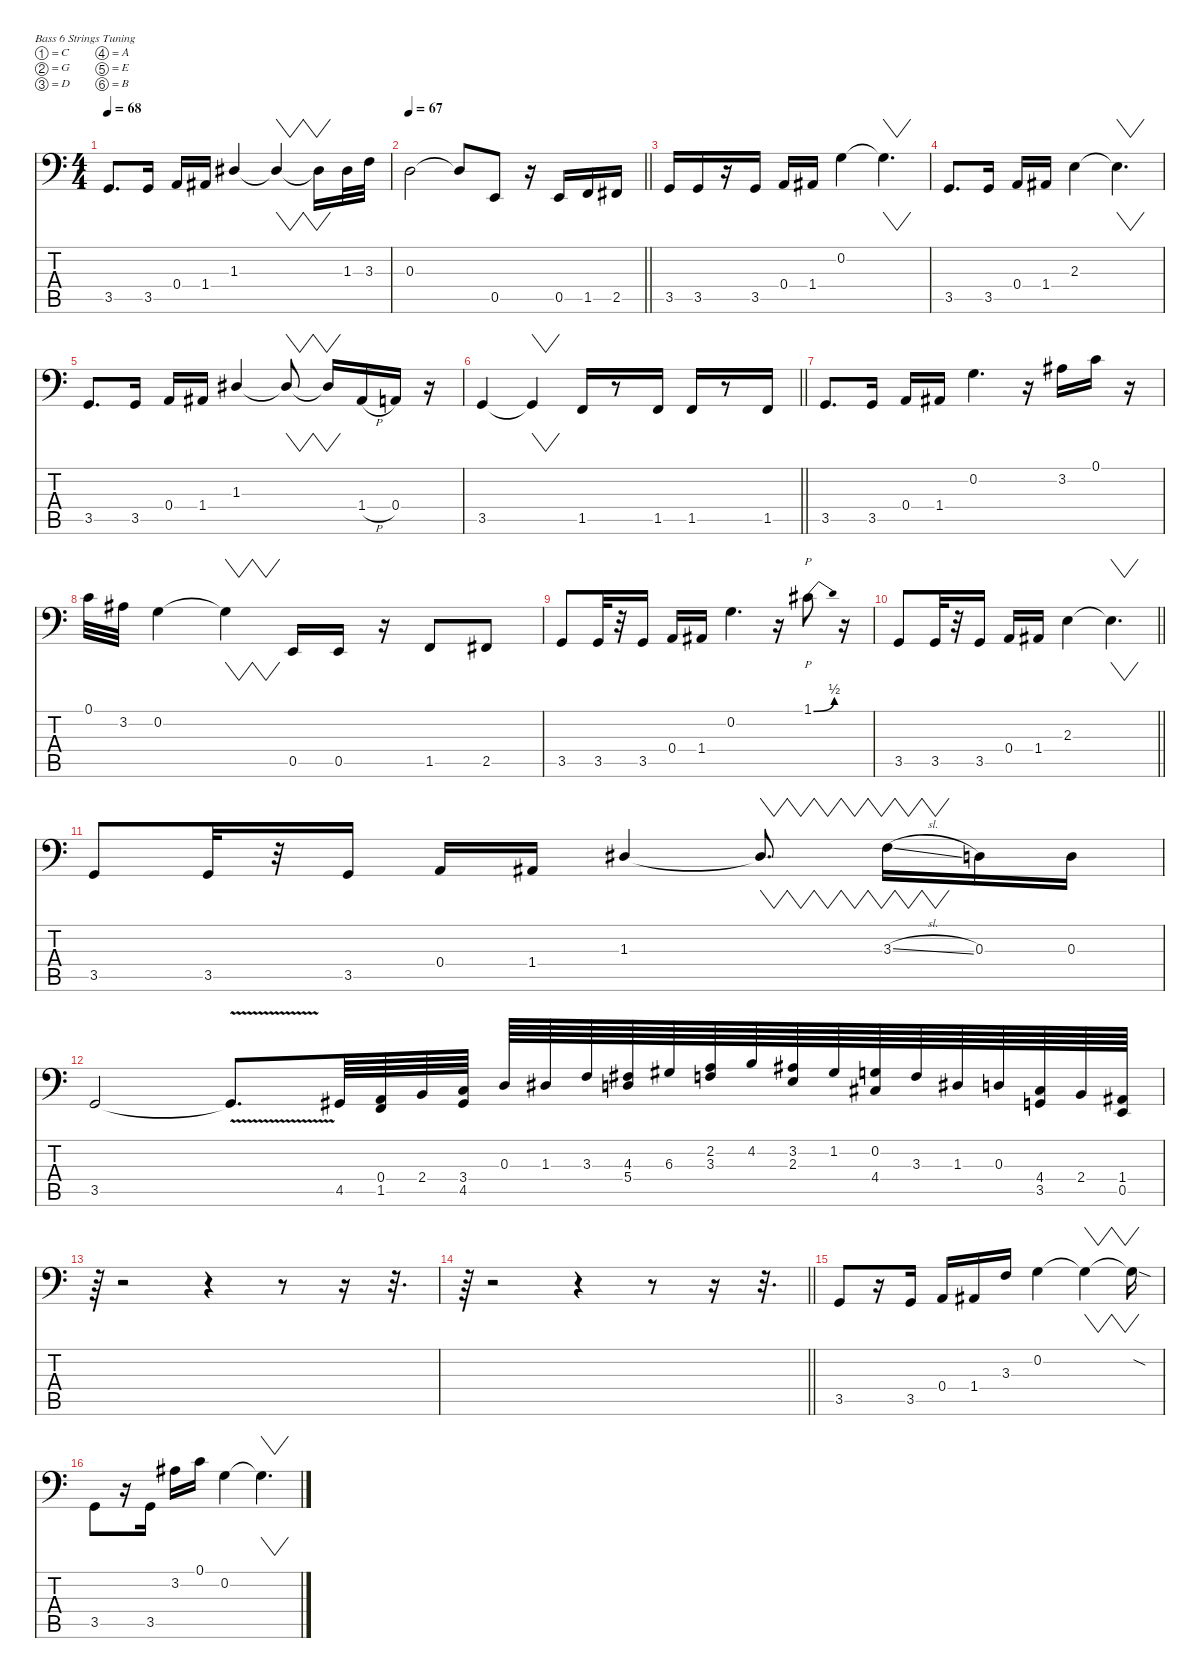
\defaultSystemsLayout 4
\hideDynamics
\bracketExtendMode nobrackets
\singleTrackTrackNamePolicy hidden
\multiTrackTrackNamePolicy hidden
\firstSystemTrackNameMode fullname
\otherSystemsTrackNameOrientation horizontal
\track ("Bass" "el.bs.") {instrument electricbassfinger}
\staff {score tabs}
\tuning (C3 G2 D2 A1 E1 B0)
\ts (4 4)
\tempo 68
\clef f4
\ks c
3.5.8{d dy f beam Up} 3.5.16{beam Up} 0.4.16{beam Up} 1.4{acc #}.16{beam Up} 1.3{acc #}.4{beam Up} 1.3{t acc #}.4{vw beam Up} 1.3{t acc #}.16{vw beam Down} 1.3{acc #}.32{beam Down} 3.3.32{beam Down} |
\tempo 67
\barLineRight lightlight
0.3.2{beam Down} 0.3{t}.8{beam Up} 0.5.8{beam Up} r.16{beam Up} 0.5.16{beam Up} 1.5.16{beam Up} 2.5{acc #}.16{beam Up} |
3.5.16{beam Up} 3.5.16{beam Up} r.16{beam Up} 3.5.16{beam Up} 0.4.16{beam Up} 1.4{acc #}.16{beam Up} 0.2.4{beam Down} 0.2{t}.4{vw d beam Down} |
3.5.8{d beam Up} 3.5.16{beam Up} 0.4.16{beam Up} 1.4{acc #}.16{beam Up} 2.3.4{beam Down} 2.3{t}.4{vw d beam Down} |
3.5.8{d beam Up} 3.5.16{beam Up} 0.4.16{beam Up} 1.4{acc #}.16{beam Up} 1.3{acc #}.4{beam Up} 1.3{t acc #}.8{vw beam Up} 1.3{t acc #}.16{vw beam Up} 1.4{h acc #}.16{beam Up} 0.4.16{beam Up} r.16{beam Up} |
\barLineRight lightlight
3.5.4{beam Up} 3.5{t}.4{vw beam Up} 1.5.16{beam Up} r.8{beam Up} 1.5.16{beam Up} 1.5.16{beam Up} r.8{beam Up} 1.5.16{beam Up} |
3.5.8{d beam Up} 3.5.16{beam Up} 0.4.16{beam Up} 1.4{acc #}.16{beam Up} 0.2.4{d beam Down} r.16{beam Down} 3.2{acc #}.16{beam Down} 0.1.16{beam Down} r.16{beam Down} |
0.1.32{beam Down} 3.2{acc #}.32{beam Down} 0.2.4{beam Down} 0.2{t}.4{vw beam Down} 0.5.16{beam Up} 0.5.16{beam Up} r.16{beam Up} 1.5.8{beam Up} 2.5{acc #}.8{beam Up} |
3.5.8{beam Up} 3.5.32{beam Up} r.32{beam Up} 3.5.16{beam Up} 0.4.16{beam Up} 1.4{acc #}.16{beam Up} 0.2.4{d beam Down} r.16{beam Down} 1.1{be (bend 0 0 4.999999799999999 2) acc #}.8{p beam Down} r.16{beam Down} |
\barLineRight lightlight
3.5.8{beam Up} 3.5.32{beam Up} r.32{beam Up} 3.5.16{beam Up} 0.4.16{beam Up} 1.4{acc #}.16{beam Up} 2.3.4{beam Down} 2.3{t}.4{vw d beam Down} |
3.5.8{beam Up} 3.5.32{beam Up} r.32{beam Up} 3.5.16{beam Up} 0.4.16{beam Up} 1.4{acc #}.16{beam Up} 1.3{acc #}.4{beam Up} 1.3{t acc #}.8{vw d beam Up} 3.3{sl}.16{vw beam Down} 0.3.16{beam Down} 0.3.16{beam Down} |
3.5.2{beam Up} 3.5{v t}.8{d beam Up} 4.5{acc #}.64{beam Up} (0.4 1.5).64{beam Up} 2.4.64{beam Up} (3.4 4.5{acc #}).64{beam Up} 0.3.64{beam Up} 1.3{acc #}.64{beam Up} 3.3.64{beam Up} (4.3{acc #} 5.4).64{beam Up} 6.3{acc #}.64{beam Up} (2.2 3.3).64{beam Up} 4.2.64{beam Up} (3.2{acc #} 2.3).64{beam Up} 1.2{acc #}.64{beam Up} (0.2 4.4{acc #}).64{beam Up} 3.3.64{beam Up} 1.3{acc #}.64{beam Up} 0.3.64{beam Up} (4.4{acc #} 3.5).64{beam Up} 2.4.64{beam Up} (1.4{acc #} 0.5).64{beam Up} |
r.64{beam Down} r.2{beam Down} r.4{beam Down} r.8{beam Down} r.16{beam Down} r.32{d beam Down} |
\barLineRight lightlight
r.64{beam Down} r.2{beam Down} r.4{beam Down} r.8{beam Down} r.16{beam Down} r.32{d beam Down} |
3.5.8{beam Up} r.16{beam Up} 3.5.16{beam Up} 0.4.16{beam Up} 1.4{acc #}.16{beam Up} 3.3.16{beam Up} 0.2.4{beam Down} 0.2{t}.4{vw beam Down} 0.2{sod t}.16{vw beam Down} |
3.5.8{beam Down} r.16{beam Down} 3.5.16{beam Down} 3.2{acc #}.16{beam Down} 0.1.16{beam Down} 0.2.4{beam Down} 0.2{t}.4{vw d beam Down}
